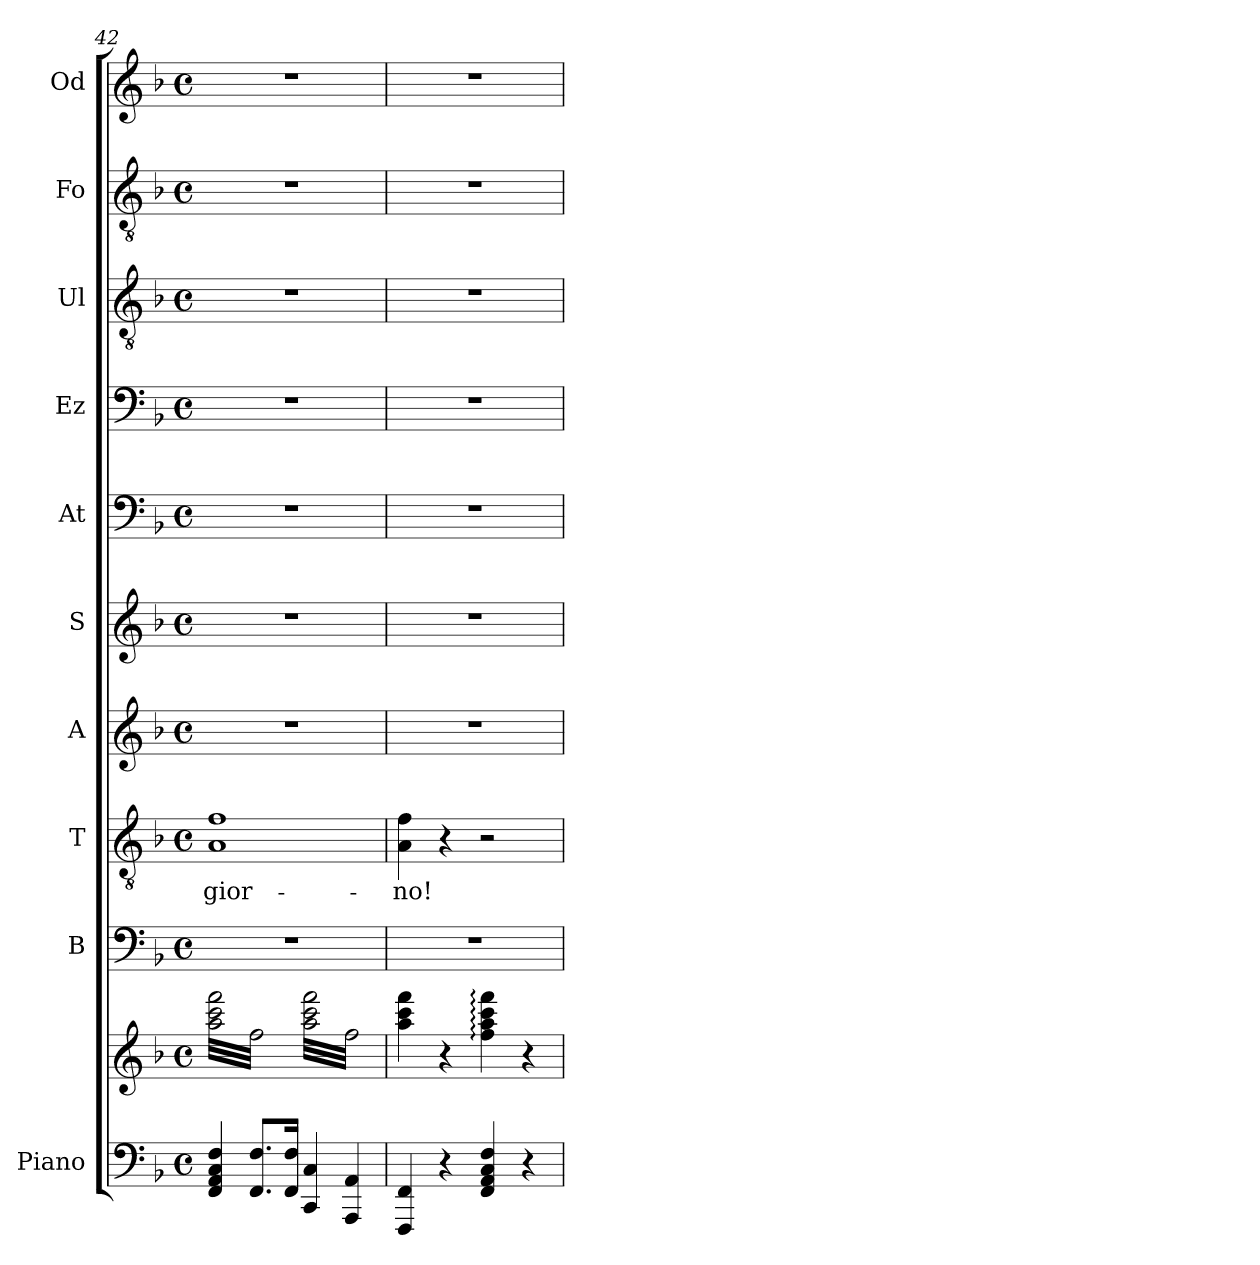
**kern	**kern	**kern	**kern	**text	**kern	**kern	**kern	**kern	**kern	**kern	**kern
*part10	*part10	*part9	*part8	*part8	*part7	*part6	*part5	*part4	*part3	*part2	*part1
*staff11	*staff10	*staff9	*staff8	*staff8	*staff7	*staff6	*staff5	*staff4	*staff3	*staff2	*staff1
*I"Piano	*	*I"B	*I"T	*	*I"A	*I"S	*I"At	*I"Ez	*I"Ul	*I"Fo	*I"Od
*I'Pno	*	*I'B	*I'T	*	*I'A	*I'S	*I'At	*I'Ez	*I'Ul	*I'Fo	*I'Od
*clefF4	*clefG2	*clefF4	*clefGv2	*	*clefG2	*clefG2	*clefF4	*clefF4	*clefGv2	*clefGv2	*clefG2
*k[b-]	*k[b-]	*k[b-]	*k[b-]	*	*k[b-]	*k[b-]	*k[b-]	*k[b-]	*k[b-]	*k[b-]	*k[b-]
*M4/4	*M4/4	*M4/4	*M4/4	*	*M4/4	*M4/4	*M4/4	*M4/4	*M4/4	*M4/4	*M4/4
*met(c)	*met(c)	*met(c)	*met(c)	*	*met(c)	*met(c)	*met(c)	*met(c)	*met(c)	*met(c)	*met(c)
=42	=42	=42	=42	=42	=42	=42	=42	=42	=42	=42	=42
!	!	!	!	!LO:LY:b	!	!	!	!	!	!	!
*	*tremolo	*	*	*	*	*	*	*	*	*	*
4FF/ 4AA/ 4C/ 4F/	32aa\ 32ccc\ 32fff\LLL	1r	1A! 1f	gior-	1r	1r	1r	1r	1r	1r	1r
.	32ff\	.	.	.	.	.	.	.	.	.	.
.	32aa\ 32ccc\ 32fff\	.	.	.	.	.	.	.	.	.	.
.	32ff\	.	.	.	.	.	.	.	.	.	.
.	32aa\ 32ccc\ 32fff\	.	.	.	.	.	.	.	.	.	.
.	32ff\	.	.	.	.	.	.	.	.	.	.
.	32aa\ 32ccc\ 32fff\	.	.	.	.	.	.	.	.	.	.
.	32ff\	.	.	.	.	.	.	.	.	.	.
8.FF/ 8.F/L	32aa\ 32ccc\ 32fff\	.	.	.	.	.	.	.	.	.	.
.	32ff\	.	.	.	.	.	.	.	.	.	.
.	32aa\ 32ccc\ 32fff\	.	.	.	.	.	.	.	.	.	.
.	32ff\	.	.	.	.	.	.	.	.	.	.
.	32aa\ 32ccc\ 32fff\	.	.	.	.	.	.	.	.	.	.
.	32ff\	.	.	.	.	.	.	.	.	.	.
16FF/ 16F/Jk	32aa\ 32ccc\ 32fff\	.	.	.	.	.	.	.	.	.	.
.	32ff\JJJ	.	.	.	.	.	.	.	.	.	.
4CC/ 4C/	32aa\ 32ccc\ 32fff\LLL	.	.	.	.	.	.	.	.	.	.
.	32ff\	.	.	.	.	.	.	.	.	.	.
.	32aa\ 32ccc\ 32fff\	.	.	.	.	.	.	.	.	.	.
.	32ff\	.	.	.	.	.	.	.	.	.	.
.	32aa\ 32ccc\ 32fff\	.	.	.	.	.	.	.	.	.	.
.	32ff\	.	.	.	.	.	.	.	.	.	.
.	32aa\ 32ccc\ 32fff\	.	.	.	.	.	.	.	.	.	.
.	32ff\	.	.	.	.	.	.	.	.	.	.
4AAA/ 4AA/	32aa\ 32ccc\ 32fff\	.	.	.	.	.	.	.	.	.	.
.	32ff\	.	.	.	.	.	.	.	.	.	.
.	32aa\ 32ccc\ 32fff\	.	.	.	.	.	.	.	.	.	.
.	32ff\	.	.	.	.	.	.	.	.	.	.
.	32aa\ 32ccc\ 32fff\	.	.	.	.	.	.	.	.	.	.
.	32ff\	.	.	.	.	.	.	.	.	.	.
.	32aa\ 32ccc\ 32fff\	.	.	.	.	.	.	.	.	.	.
.	32ff\JJJ	.	.	.	.	.	.	.	.	.	.
*	*Xtremolo	*	*	*	*	*	*	*	*	*	*
=43	=43	=43	=43	=43	=43	=43	=43	=43	=43	=43	=43
!	!	!	!	!LO:LY:b	!	!	!	!	!	!	!
4FFF/ 4FF/	4aa\ 4ccc\ 4fff\	1r	4A!\ 4f\	-no!	1r	1r	1r	1r	1r	1r	1r
.	.	.	.	.	.	.	.	.	.	.	.
.	.	.	.	.	.	.	.	.	.	.	.
.	.	.	.	.	.	.	.	.	.	.	.
.	.	.	.	.	.	.	.	.	.	.	.
.	.	.	.	.	.	.	.	.	.	.	.
.	.	.	.	.	.	.	.	.	.	.	.
.	.	.	.	.	.	.	.	.	.	.	.
4r	4r	.	4r	.	.	.	.	.	.	.	.
4FF/ 4AA/ 4C/ 4F/	4ff\: 4aa\: 4ccc\: 4fff\:	.	2r	.	.	.	.	.	.	.	.
4r	4r	.	.	.	.	.	.	.	.	.	.
=	=	=	=	=	=	=	=	=	=	=	=
*-	*-	*-	*-	*-	*-	*-	*-	*-	*-	*-	*-
